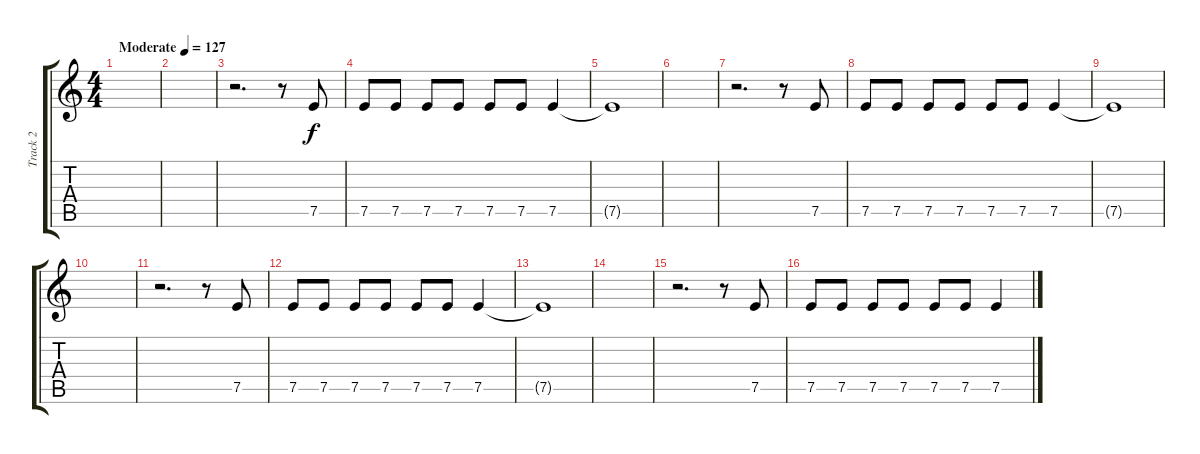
\track ("Track 2" "Track 2") {instrument electricguitarclean}
\staff {score tabs}
\tuning (E4 B3 G3 D3 A2 E2) {hide}
\ts (4 4)
\tempo (127 "Moderate")
\clef g2
\ks c
|
|
r.2{d} r.8 7.5.8 |
7.5.8 7.5.8 7.5.8 7.5.8 7.5.8 7.5.8 7.5.4 |
7.5{t}.1 |
|
r.2{d} r.8 7.5.8 |
7.5.8 7.5.8 7.5.8 7.5.8 7.5.8 7.5.8 7.5.4 |
7.5{t}.1 |
|
r.2{d} r.8 7.5.8 |
7.5.8 7.5.8 7.5.8 7.5.8 7.5.8 7.5.8 7.5.4 |
7.5{t}.1 |
|
r.2{d} r.8 7.5.8 |
7.5.8 7.5.8 7.5.8 7.5.8 7.5.8 7.5.8 7.5.4
